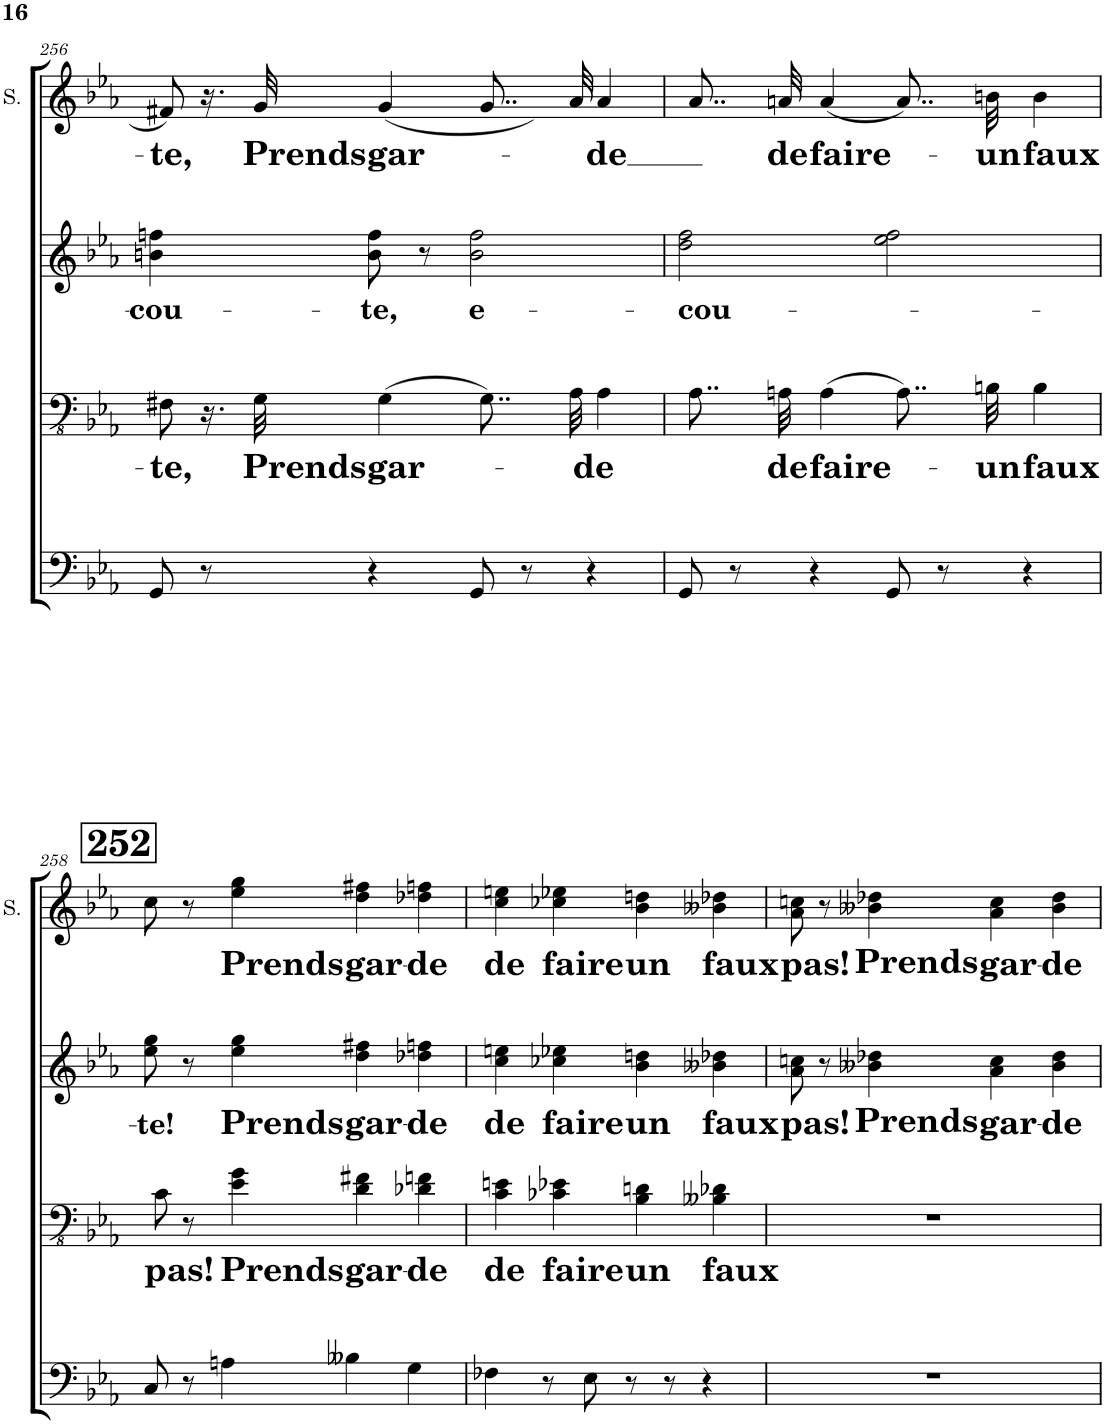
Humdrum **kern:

**kern	**kern	**text	**kern	**text	**kern	**text
*part4	*part3	*part3	*part2	*part2	*part1	*part1
*staff4	*staff3	*staff3	*staff2	*staff2	*staff1	*staff1
*I"Bass	*I"Tenor	*	*I"Alto	*	*I"Soprano	*
*	*	*	*	*	*I'S.	*
!!LO:PB:g=z
*clefF4	*clefFv4	*	*clefG2	*	*clefG2	*
*k[b-e-a-]	*k[b-e-a-]	*	*k[b-e-a-]	*	*k[b-e-a-]	*
*M4/4	*M4/4	*	*M4/4	*	*M4/4	*
=256	=256	=256	=256	=256	=256	=256
!	!	!LO:LY:b	!	!LO:LY:b	!	!LO:LY:b
8GG/	8FF#X\	-te,	4bn\ 4ffn\	-cou-	8f#X/	-te,
8r	16.r	.	.	.	16.r	.
!	!	!LO:LY:b	!	!	!	!LO:LY:b
.	32GG\	Prends	.	.	32g/	Prends
!	!	!LO:LY:b	!	!LO:LY:b	!	!LO:LY:b
4r	(4GG\	gar-	8b\ 8ff\	-te,	(4g/	gar-
.	.	.	8r	.	.	.
!	!	!	!	!LO:LY:b	!	!
8GG/	8..GG\L)	.	2b\ 2ff\	e-	8..g/L)	.
8r	.	.	.	.	.	.
.	32AA-\Jkk	.	.	.	32a-/Jkk	.
!	!	!LO:LY:b	!	!	!	!LO:LY:b
4r	4AA-\	-de	.	.	4a-/	-de
=257	=257	=257	=257	=257	=257	=257
!	!	!	!	!LO:LY:b	!	!
8GG/	8..AA-\L	.	2dd\ 2ff\	-cou-	8..a-/L	.
8r	.	.	.	.	.	.
!	!	!LO:LY:b	!	!	!	!LO:LY:b
.	32AAn\Jkk	de	.	.	32an/Jkk	de
!	!	!LO:LY:b	!	!	!	!LO:LY:b
4r	(4AA\	faire-	.	.	(4a/	faire-
8GG/	8..AA\L)	.	2ee-\ 2ff\	.	8..a/L)	.
8r	.	.	.	.	.	.
!	!	!LO:LY:b	!	!	!	!LO:LY:b
.	32BBn\Jkk	-un	.	.	32bn/Jkk	-un
!	!	!LO:LY:b	!	!	!	!LO:LY:b
4r	4BB\	faux	.	.	4b\	faux
!!LO:LB:g=z
!!LO:REH:place=s1:a:B:cj:fs=18:t=252
=258	=258	=258	=258	=258	=258	=258
!	!	!LO:LY:b	!	!LO:LY:b	!	!
8C/	8C\	pas!	8ee-\ 8gg\	-te!	8cc\	.
8r	8r	.	8r	.	8r	.
!	!	!LO:LY:b	!	!LO:LY:b	!	!LO:LY:b
4An\	4E-\ 4G\	Prends	4ee-\ 4gg\	Prends	4ee-\ 4gg\	Prends
!	!	!LO:LY:b	!	!LO:LY:b	!	!LO:LY:b
4B--X\	4D\ 4F#X\	gar-	4dd\ 4ff#X\	gar-	4dd\ 4ff#X\	gar-
!	!	!LO:LY:b	!	!LO:LY:b	!	!LO:LY:b
4G\	4D-X\ 4Fn\	-de	4dd-X\ 4ffn\	-de	4dd-X\ 4ffn\	-de
=259	=259	=259	=259	=259	=259	=259
!	!	!LO:LY:b	!	!LO:LY:b	!	!LO:LY:b
4F-X\	4C\ 4En\	de	4cc\ 4een\	de	4cc\ 4een\	de
!	!	!LO:LY:b	!	!LO:LY:b	!	!LO:LY:b
8r	4C-X\ 4E-X\	faire	4cc-X\ 4ee-X\	faire	4cc-X\ 4ee-X\	faire
8E-\	.	.	.	.	.	.
!	!	!LO:LY:b	!	!LO:LY:b	!	!LO:LY:b
8r	4BB-\ 4Dn\	un	4b-\ 4ddn\	un	4b-\ 4ddn\	un
8r	.	.	.	.	.	.
!	!	!LO:LY:b	!	!LO:LY:b	!	!LO:LY:b
4r	4BB--X\ 4D-X\	faux	4b--X\ 4dd-X\	faux	4b--X\ 4dd-X\	faux
=260	=260	=260	=260	=260	=260	=260
!	!	!	!	!LO:LY:b	!	!LO:LY:b
1r	1r	.	8a-\ 8ccn\	pas!	8a-\ 8ccn\	pas!
.	.	.	8r	.	8r	.
!	!	!	!	!LO:LY:b	!	!LO:LY:b
.	.	.	4b--X\ 4dd-X\	Prends	4b--X\ 4dd-X\	Prends
!	!	!	!	!LO:LY:b	!	!LO:LY:b
.	.	.	4a-\ 4cc\	gar-	4a-\ 4cc\	gar-
!	!	!	!	!LO:LY:b	!	!LO:LY:b
.	.	.	4b--\ 4dd-\	-de	4b--\ 4dd-\	-de
=	=	=	=	=	=	=
*-	*-	*-	*-	*-	*-	*-
